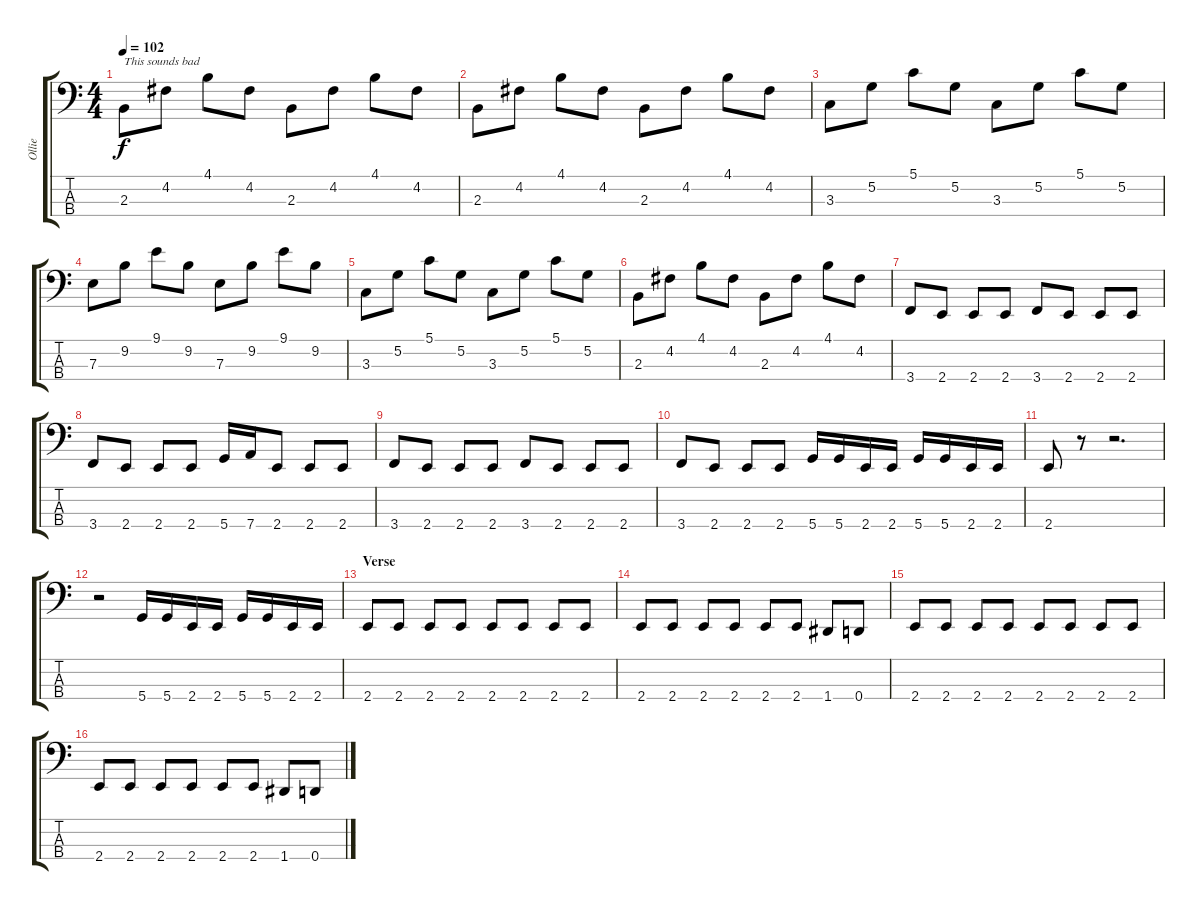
\track ("Ollie" "Ollie") {instrument electricbasspick}
\staff {score tabs}
\tuning (G2 D2 A1 D1) {hide}
\ts (4 4)
\tempo 102
\clef f4
\ks c
2.3.8{txt "This sounds bad" dy f instrument electricbasspick} 4.2.8 4.1.8 4.2.8 2.3.8 4.2.8 4.1.8 4.2.8 |
2.3.8 4.2.8 4.1.8 4.2.8 2.3.8 4.2.8 4.1.8 4.2.8 |
3.3.8 5.2.8 5.1.8 5.2.8 3.3.8 5.2.8 5.1.8 5.2.8 |
7.3.8 9.2.8 9.1.8 9.2.8 7.3.8 9.2.8 9.1.8 9.2.8 |
3.3.8 5.2.8 5.1.8 5.2.8 3.3.8 5.2.8 5.1.8 5.2.8 |
2.3.8 4.2.8 4.1.8 4.2.8 2.3.8 4.2.8 4.1.8 4.2.8 |
3.4.8 2.4.8 2.4.8 2.4.8 3.4.8 2.4.8 2.4.8 2.4.8 |
3.4.8 2.4.8 2.4.8 2.4.8 5.4.16 7.4.16 2.4.8 2.4.8 2.4.8 |
3.4.8 2.4.8 2.4.8 2.4.8 3.4.8 2.4.8 2.4.8 2.4.8 |
3.4.8 2.4.8 2.4.8 2.4.8 5.4.16 5.4.16 2.4.16 2.4.16 5.4.16 5.4.16 2.4.16 2.4.16 |
2.4.8 r.8 r.2{d} |
r.2 5.4.16 5.4.16 2.4.16 2.4.16 5.4.16 5.4.16 2.4.16 2.4.16 |
\section ("" "Verse")
2.4.8 2.4.8 2.4.8 2.4.8 2.4.8 2.4.8 2.4.8 2.4.8 |
2.4.8 2.4.8 2.4.8 2.4.8 2.4.8 2.4.8 1.4.8 0.4.8 |
2.4.8 2.4.8 2.4.8 2.4.8 2.4.8 2.4.8 2.4.8 2.4.8 |
2.4.8 2.4.8 2.4.8 2.4.8 2.4.8 2.4.8 1.4.8 0.4.8
